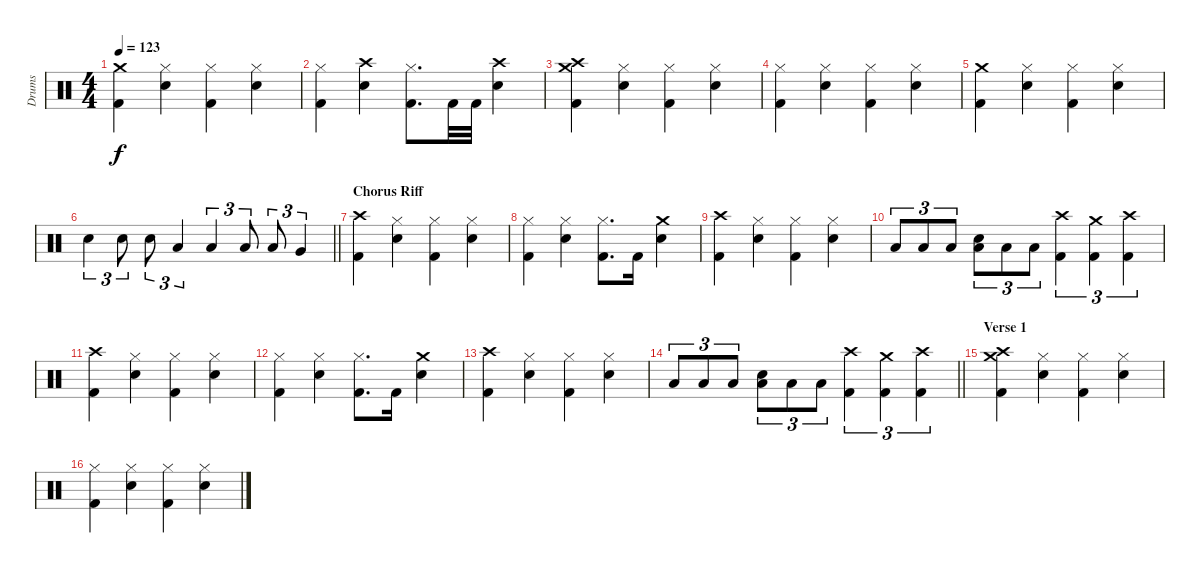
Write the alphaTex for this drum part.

\track ("Drums" "Drums") {instrument percussion}
\staff {score}
\articulation defaults
\ts (4 4)
\tempo 123
\clef neutral
\ks c
("Crash medium (hit)" "Kick (hit) 2").4{dy f} ("Hi-Hat (closed)" "Snare (hit) 2").4 ("Hi-Hat (closed)" "Kick (hit) 2").4 ("Hi-Hat (closed)" "Snare (hit) 2").4 |
("Hi-Hat (closed)" "Kick (hit) 2").4 ("Crash high (hit)" "Snare (hit) 2").4 ("Hi-Hat (closed)" "Kick (hit) 2").8{d} "Kick (hit) 2".32 "Kick (hit) 2".32 ("Crash high (hit)" "Snare (hit) 2").4 |
("Crash high (hit)" "Crash medium (hit)" "Kick (hit) 2").4 ("Hi-Hat (closed)" "Snare (hit) 2").4 ("Hi-Hat (closed)" "Kick (hit) 2").4 ("Hi-Hat (closed)" "Snare (hit) 2").4 |
("Hi-Hat (closed)" "Kick (hit) 2").4 ("Hi-Hat (closed)" "Snare (hit) 2").4 ("Hi-Hat (closed)" "Kick (hit) 2").4 ("Hi-Hat (closed)" "Snare (hit) 2").4 |
("Crash medium (hit)" "Kick (hit) 2").4 ("Hi-Hat (closed)" "Snare (hit) 2").4 ("Hi-Hat (closed)" "Kick (hit) 2").4 ("Hi-Hat (closed)" "Snare (hit) 2").4 |
\barLineRight lightlight "Snare (hit) 2".4{tu (3 2)} "Snare (hit) 2".8{tu (3 2)} "Snare (hit) 2".8{tu (3 2)} "Low Tom (hit)".4{tu (3 2)} "Low Tom (hit)".4{tu (3 2)} "Low Tom (hit)".8{tu (3 2)} "Low Tom (hit)".8{tu (3 2)} "Very Low Tom (hit)".4{tu (3 2)}
|
\section ("" "Chorus Riff")
("Crash high (hit)" "Kick (hit) 2").4 ("Hi-Hat (closed)" "Snare (hit) 2").4 ("Hi-Hat (closed)" "Kick (hit) 2").4 ("Hi-Hat (closed)" "Snare (hit) 2").4 |
("Hi-Hat (closed)" "Kick (hit) 2").4 ("Hi-Hat (closed)" "Snare (hit) 2").4 ("Hi-Hat (closed)" "Kick (hit) 2").8{d} "Kick (hit) 2".16 ("Crash medium (hit)" "Snare (hit) 2").4 |
("Crash high (hit)" "Kick (hit) 2").4 ("Hi-Hat (closed)" "Snare (hit) 2").4 ("Hi-Hat (closed)" "Kick (hit) 2").4 ("Hi-Hat (closed)" "Snare (hit) 2").4 |
"Low Tom (hit)".8{tu (3 2)} "Low Tom (hit)".8{tu (3 2)} "Low Tom (hit)".8{tu (3 2)} ("Low Tom (hit)" "Snare (hit) 2").8{tu (3 2)} "Low Tom (hit)".8{tu (3 2)} "Low Tom (hit)".8{tu (3 2)} ("Crash high (hit)" "Kick (hit) 2").4{tu (3 2)} ("Crash medium (hit)" "Kick (hit) 2").4{tu (3 2)} ("Crash high (hit)" "Kick (hit) 2").4{tu (3 2)} |
("Crash high (hit)" "Kick (hit) 2").4 ("Hi-Hat (closed)" "Snare (hit) 2").4 ("Hi-Hat (closed)" "Kick (hit) 2").4 ("Hi-Hat (closed)" "Snare (hit) 2").4 |
("Hi-Hat (closed)" "Kick (hit) 2").4 ("Hi-Hat (closed)" "Snare (hit) 2").4 ("Hi-Hat (closed)" "Kick (hit) 2").8{d} "Kick (hit) 2".16 ("Crash medium (hit)" "Snare (hit) 2").4 |
("Crash high (hit)" "Kick (hit) 2").4 ("Hi-Hat (closed)" "Snare (hit) 2").4 ("Hi-Hat (closed)" "Kick (hit) 2").4 ("Hi-Hat (closed)" "Snare (hit) 2").4 |
\barLineRight lightlight "Low Tom (hit)".8{tu (3 2)} "Low Tom (hit)".8{tu (3 2)} "Low Tom (hit)".8{tu (3 2)}
("Low Tom (hit)" "Snare (hit) 2").8{tu (3 2)} "Low Tom (hit)".8{tu (3 2)} "Low Tom (hit)".8{tu (3 2)} ("Crash high (hit)" "Kick (hit) 2").4{tu (3 2)} ("Crash medium (hit)" "Kick (hit) 2").4{tu (3 2)} ("Crash high (hit)" "Kick (hit) 2").4{tu (3 2)} |
\section ("" "Verse 1")
("Crash high (hit)" "Crash medium (hit)" "Kick (hit) 2").4 ("Hi-Hat (closed)" "Snare (hit) 2").4 ("Hi-Hat (closed)" "Kick (hit) 2").4 ("Hi-Hat (closed)" "Snare (hit) 2").4 |
("Hi-Hat (closed)" "Kick (hit) 2").4 ("Hi-Hat (closed)" "Snare (hit) 2").4 ("Hi-Hat (closed)" "Kick (hit) 2").4 ("Hi-Hat (closed)" "Snare (hit) 2").4
